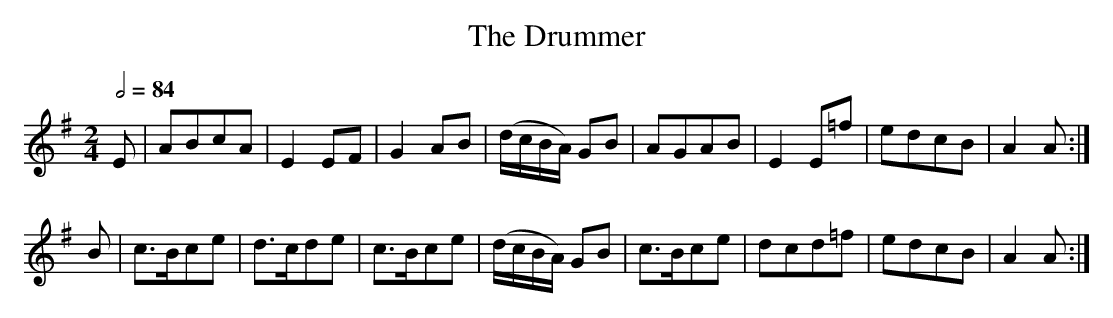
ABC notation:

X:1
T:The Drummer
M:2/4
L:1/8
Q:1/2=84
K:A dorian
E|ABcA |E2 EF|G2 AB|(d/c/B/A/) GB|AGAB |E2E=f|edcB|A2A:|
B|c>Bce|d>cde|c>Bce|(d/c/B/A/) GB|c>Bce|dcd=f|edcB|A2A:|
